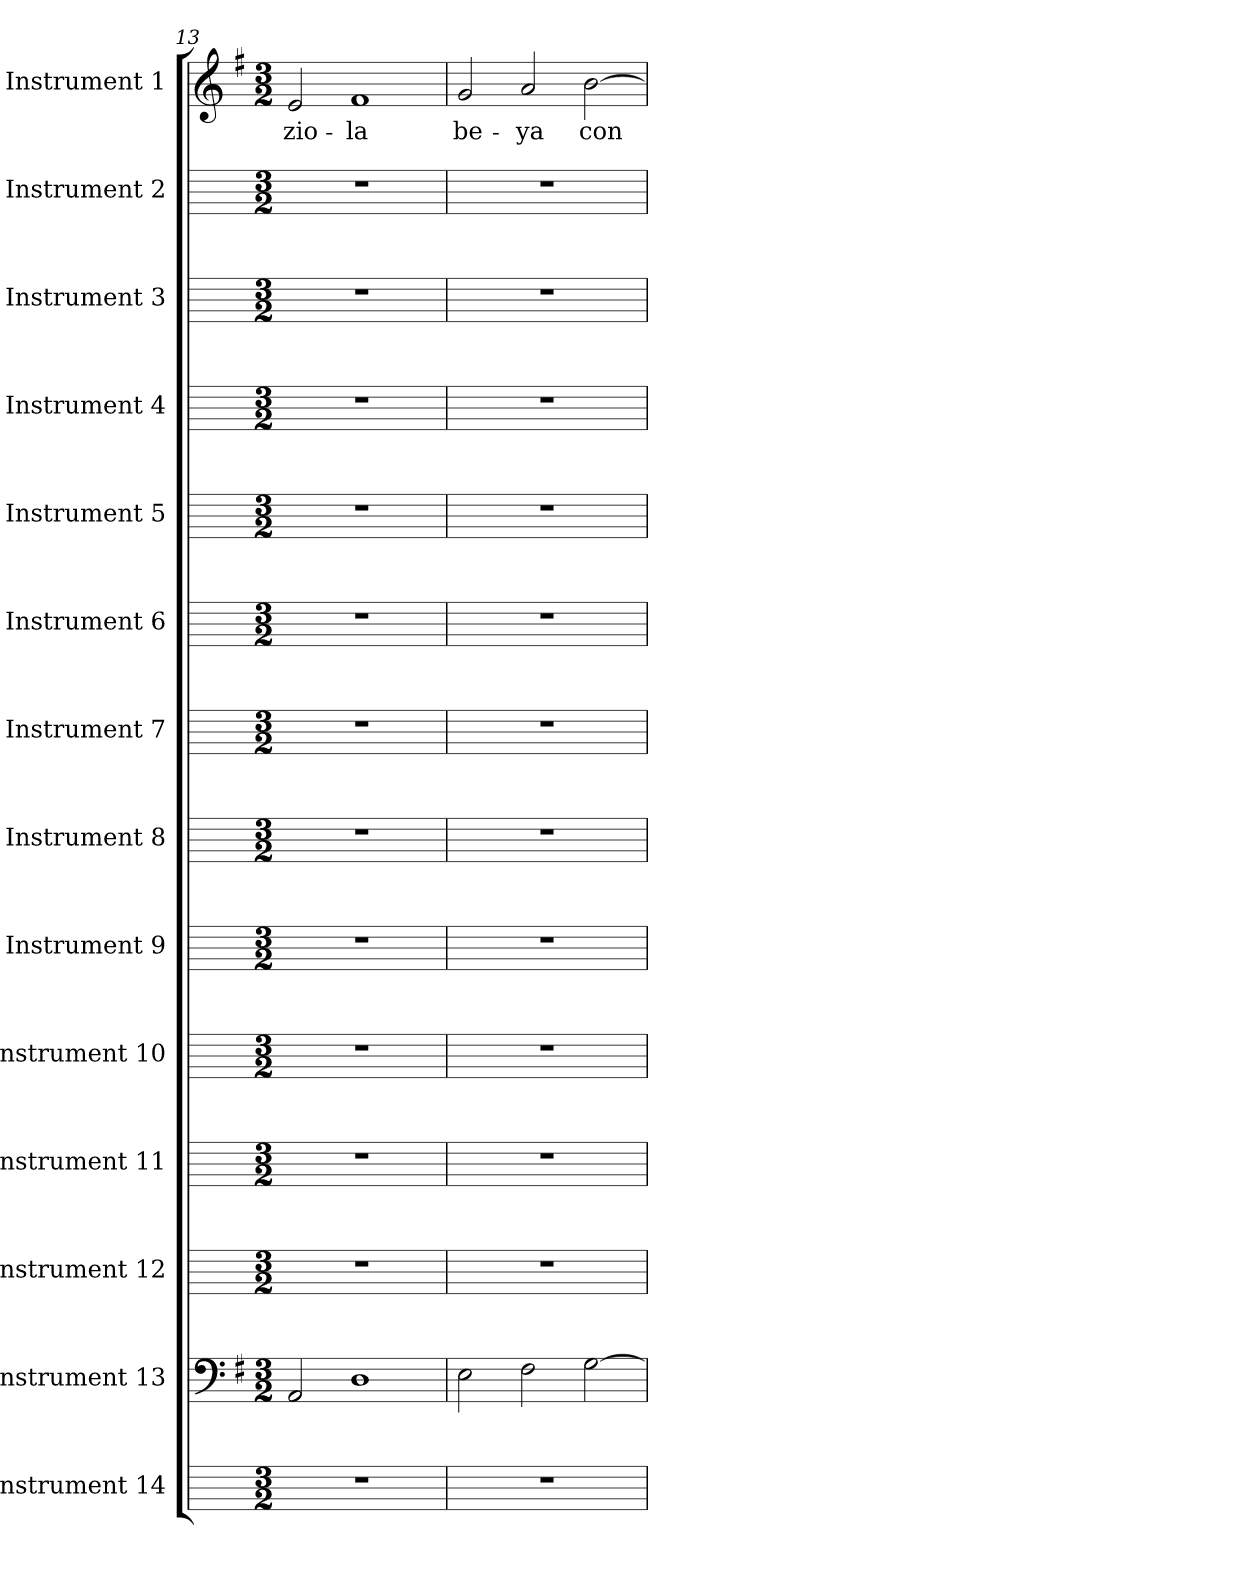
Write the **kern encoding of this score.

**kern	**kern	**kern	**kern	**kern	**kern	**kern	**kern	**kern	**kern	**kern	**kern	**kern	**kern	**text
*part14	*part13	*part12	*part11	*part10	*part9	*part8	*part7	*part6	*part5	*part4	*part3	*part2	*part1	*part1
*staff14	*staff13	*staff12	*staff11	*staff10	*staff9	*staff8	*staff7	*staff6	*staff5	*staff4	*staff3	*staff2	*staff1	*staff1
*I"Instrument 14	*I"Instrument 13	*I"Instrument 12	*I"Instrument 11	*I"Instrument 10	*I"Instrument 9	*I"Instrument 8	*I"Instrument 7	*I"Instrument 6	*I"Instrument 5	*I"Instrument 4	*I"Instrument 3	*I"Instrument 2	*I"Instrument 1	*
*	*clefF4	*	*	*	*	*	*	*	*	*	*	*	*clefG2	*
*k[]	*k[f#]	*k[]	*k[]	*k[]	*k[]	*k[]	*k[]	*k[]	*k[]	*k[]	*k[]	*k[]	*k[f#]	*
*C:	*G:	*C:	*C:	*C:	*C:	*C:	*C:	*C:	*C:	*C:	*C:	*C:	*G:	*
*M3/2	*M3/2	*M3/2	*M3/2	*M3/2	*M3/2	*M3/2	*M3/2	*M3/2	*M3/2	*M3/2	*M3/2	*M3/2	*M3/2	*
=13	=13	=13	=13	=13	=13	=13	=13	=13	=13	=13	=13	=13	=13	=13
!	!	!	!	!	!	!	!	!	!	!	!	!	!	!LO:LY:b:cj
1.r	2AA/	1.r	1.r	1.r	1.r	1.r	1.r	1.r	1.r	1.r	1.r	1.r	2e/	-zio-
!	!	!	!	!	!	!	!	!	!	!	!	!	!	!LO:LY:b:cj
.	1D	.	.	.	.	.	.	.	.	.	.	.	1f#	-la
=14	=14	=14	=14	=14	=14	=14	=14	=14	=14	=14	=14	=14	=14	=14
!	!	!	!	!	!	!	!	!	!	!	!	!	!	!LO:LY:b:cj
1.r	2E\	1.r	1.r	1.r	1.r	1.r	1.r	1.r	1.r	1.r	1.r	1.r	2g/	be-
!	!	!	!	!	!	!	!	!	!	!	!	!	!	!LO:LY:b:cj
.	2F#\	.	.	.	.	.	.	.	.	.	.	.	2a/	-ya
!	!	!	!	!	!	!	!	!	!	!	!	!	!	!LO:LY:b:cj
.	[>2G\	.	.	.	.	.	.	.	.	.	.	.	[>2b\	con
=	=	=	=	=	=	=	=	=	=	=	=	=	=	=
*-	*-	*-	*-	*-	*-	*-	*-	*-	*-	*-	*-	*-	*-	*-
